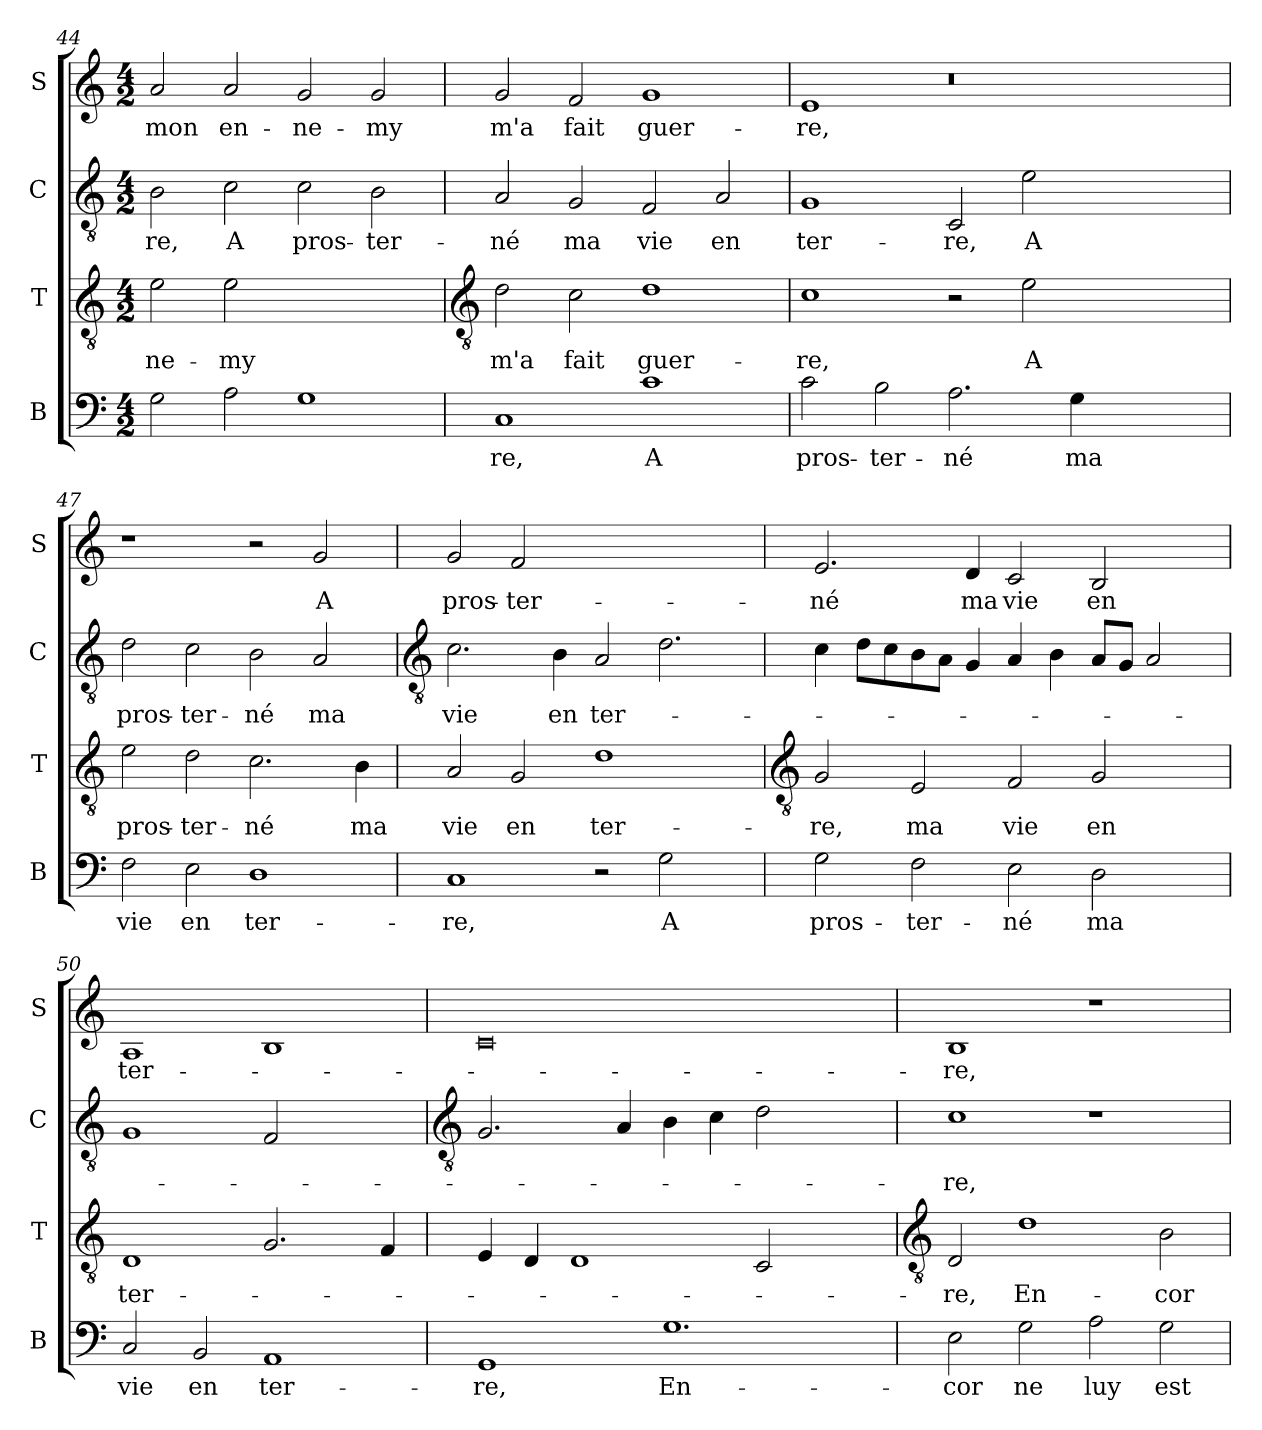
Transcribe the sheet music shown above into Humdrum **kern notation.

**kern	**text	**kern	**text	**kern	**text	**kern	**text
*part4	*part4	*part3	*part3	*part2	*part2	*part1	*part1
*staff4	*staff4	*staff3	*staff3	*staff2	*staff2	*staff1	*staff1
*I"B	*	*I"T	*	*I"C	*	*I"S	*
*I'B	*	*I'T	*	*I'C	*	*I'S	*
!!LO:LB:g=z
*clefF4	*	*clefGv2	*	*clefGv2	*	*clefG2	*
*k[]	*	*k[]	*	*k[]	*	*k[]	*
*C:	*	*C:	*	*C:	*	*C:	*
*M4/2	*	*M4/2	*	*M4/2	*	*M4/2	*
=44	=44	=44	=44	=44	=44	=44	=44
!	!	!	!LO:LY:b	!	!LO:LY:b	!	!LO:LY:b
2G	.	2e	-ne-	2B	-re,	2a	mon
!	!	!	!LO:LY:b	!	!LO:LY:b	!	!LO:LY:b
2A	.	2e	-my	2c	A	2a	en-
!	!	!	!	!	!LO:LY:b	!	!LO:LY:b
1G	.	1ryy	.	2c	pros-	2g	-ne-
!	!	!	!	!	!LO:LY:b	!	!LO:LY:b
.	.	.	.	2B	-ter-	2g	-my
!!LO:LB:g=z
=45	=45	=45	=45	=45	=45	=45	=45
*	*	*clefGv2	*	*	*	*	*
!	!LO:LY:b	!	!LO:LY:b	!	!LO:LY:b	!	!LO:LY:b
1C	-re,	2d	m'a	2A	-né	2g	m'a
!	!	!	!LO:LY:b	!	!LO:LY:b	!	!LO:LY:b
.	.	2c	fait	2G	ma	2f	fait
!	!LO:LY:b	!	!LO:LY:b	!	!LO:LY:b	!	!LO:LY:b
1c	A	1d	guer-	2F	vie	1g	guer-
!	!	!	!	!	!LO:LY:b	!	!
.	.	.	.	2A	en	.	.
=46	=46	=46	=46	=46	=46	=46	=46
!	!LO:LY:b	!	!LO:LY:b	!	!LO:LY:b	!	!LO:LY:b
2c	pros-	1c	-re,	1G	ter-	1e	-re,
!	!LO:LY:b	!	!	!	!	!	!
2B	-ter-	.	.	.	.	.	.
!	!LO:LY:b	!	!	!	!LO:LY:b	!	!
2.A	-né	2r	.	2C	-re,	0r	.
!	!	!	!LO:LY:b	!	!LO:LY:b	!	!
.	.	2e	A	2e	A	.	.
!	!LO:LY:b	!	!	!	!	!	!
4G	ma	.	.	.	.	.	.
1ryy	.	1ryy	.	1ryy	.	.	.
=47	=47	=47	=47	=47	=47	=47	=47
!	!LO:LY:b	!	!LO:LY:b	!	!LO:LY:b	!	!
2F	vie	2e	pros-	2d	pros-	1r	.
!	!LO:LY:b	!	!LO:LY:b	!	!LO:LY:b	!	!
2E	en	2d	-ter-	2c	-ter-	.	.
!	!LO:LY:b	!	!LO:LY:b	!	!LO:LY:b	!	!
1D	ter-	2.c	-né	2B	-né	2r	.
!	!	!	!	!	!LO:LY:b	!	!LO:LY:b
.	.	.	.	2A	ma	2g	A
!	!	!	!LO:LY:b	!	!	!	!
.	.	4B	ma	.	.	.	.
!!LO:LB:g=z
=48	=48	=48	=48	=48	=48	=48	=48
*	*	*	*	*clefGv2	*	*	*
!	!LO:LY:b	!	!LO:LY:b	!	!LO:LY:b	!	!LO:LY:b
1C	-re,	2A	vie	2.c	vie	2g	pros-
!	!	!	!LO:LY:b	!	!	!	!LO:LY:b
.	.	2G	en	.	.	2f	-ter-
!	!	!	!	!	!LO:LY:b	!	!
.	.	.	.	4B	en	.	.
!	!	!	!LO:LY:b	!	!LO:LY:b	!	!
2r	.	1d	ter-	2A	ter-	1ryy	.
!	!LO:LY:b	!	!	!	!	!	!
2G	A	.	.	2.d	.	.	.
4ryy	.	4ryy	.	.	.	4ryy	.
!!LO:LB:g=z
=49	=49	=49	=49	=49	=49	=49	=49
*	*	*clefGv2	*	*	*	*	*
!	!LO:LY:b	!	!LO:LY:b	!	!	!	!LO:LY:b
2G	pros-	2G	-re,	4c	.	2.e	-né
.	.	.	.	8dL	.	.	.
.	.	.	.	8c	.	.	.
!	!LO:LY:b	!	!LO:LY:b	!	!	!	!
2F	-ter-	2E	ma	8B	.	.	.
.	.	.	.	8AJ	.	.	.
!	!	!	!	!	!	!	!LO:LY:b
.	.	.	.	4G	.	4d	ma
!	!LO:LY:b	!	!LO:LY:b	!	!	!	!LO:LY:b
2E	-né	2F	vie	4A	.	2c	vie
.	.	.	.	4B	.	.	.
!	!LO:LY:b	!	!LO:LY:b	!	!	!	!LO:LY:b
2D	ma	2G	en	8AL	.	2B	en
.	.	.	.	8GJ	.	.	.
.	.	.	.	2A	.	.	.
4ryy	.	4ryy	.	.	.	4ryy	.
=50	=50	=50	=50	=50	=50	=50	=50
!	!LO:LY:b	!	!LO:LY:b	!	!	!	!LO:LY:b
2C	vie	1D	ter-	1G	.	1A	ter-
!	!LO:LY:b	!	!	!	!	!	!
2BB	en	.	.	.	.	.	.
!	!LO:LY:b	!	!	!	!	!	!
1AA	ter-	2.G	.	2F	.	1B	.
.	.	.	.	2ryy	.	.	.
.	.	4F	.	.	.	.	.
!!LO:LB:g=z
=51	=51	=51	=51	=51	=51	=51	=51
*	*	*	*	*clefGv2	*	*	*
!	!LO:LY:b	!	!	!	!	!	!
1GG	-re,	4E	.	2.G	.	0c	.
.	.	4D	.	.	.	.	.
.	.	1D	.	.	.	.	.
.	.	.	.	4A	.	.	.
!	!LO:LY:b	!	!	!	!	!	!
1.G	En-	.	.	4B	.	.	.
.	.	.	.	4c	.	.	.
.	.	2C	.	2d	.	.	.
.	.	2ryy	.	2ryy	.	2ryy	.
!!LO:LB:g=z
=52	=52	=52	=52	=52	=52	=52	=52
*	*	*clefGv2	*	*	*	*	*
!	!LO:LY:b	!	!LO:LY:b	!	!LO:LY:b	!	!LO:LY:b
2E	-cor	2D	-re,	1c	-re,	1B	-re,
!	!LO:LY:b	!	!LO:LY:b	!	!	!	!
2G	ne	1d	En-	.	.	.	.
!	!LO:LY:b	!	!	!	!	!	!
2A	luy	.	.	1r	.	1r	.
!	!LO:LY:b	!	!LO:LY:b	!	!	!	!
2G	est	2B	-cor	.	.	.	.
=	=	=	=	=	=	=	=
*-	*-	*-	*-	*-	*-	*-	*-
